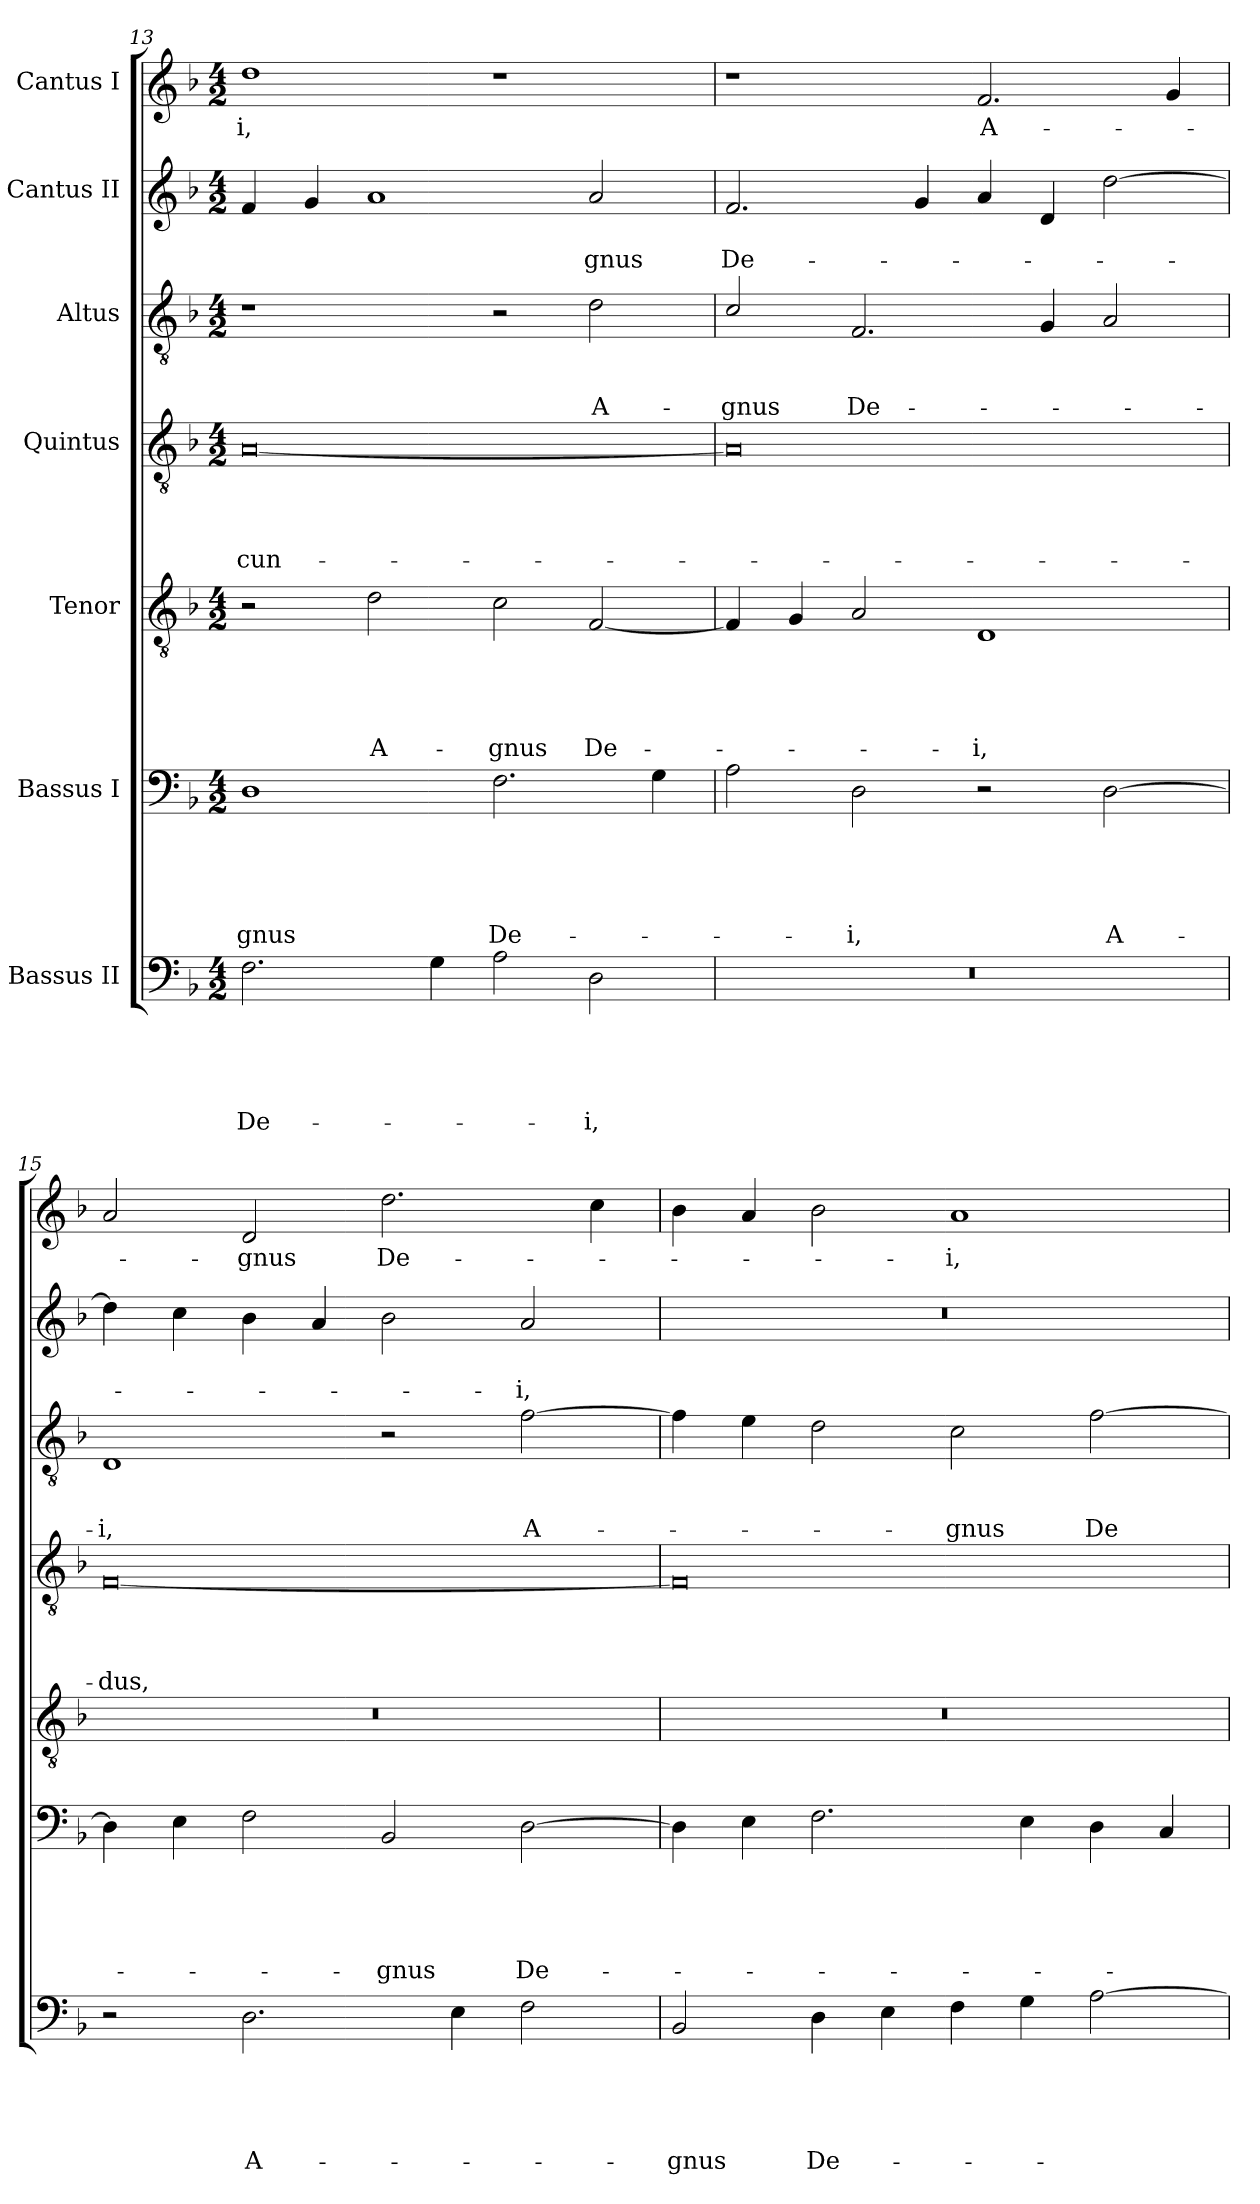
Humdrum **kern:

**kern	**text	**text	**text	**text	**text	**kern	**text	**text	**text	**text	**text	**kern	**text	**text	**text	**text	**text	**kern	**text	**text	**text	**text	**kern	**text	**text	**text	**kern	**text	**text	**kern	**text
*part7	*part7	*part7	*part7	*part7	*part7	*part6	*part6	*part6	*part6	*part6	*part6	*part5	*part5	*part5	*part5	*part5	*part5	*part4	*part4	*part4	*part4	*part4	*part3	*part3	*part3	*part3	*part2	*part2	*part2	*part1	*part1
*staff7	*staff7	*staff7	*staff7	*staff7	*staff7	*staff6	*staff6	*staff6	*staff6	*staff6	*staff6	*staff5	*staff5	*staff5	*staff5	*staff5	*staff5	*staff4	*staff4	*staff4	*staff4	*staff4	*staff3	*staff3	*staff3	*staff3	*staff2	*staff2	*staff2	*staff1	*staff1
*I"Bassus II	*	*	*	*	*	*I"Bassus I	*	*	*	*	*	*I"Tenor	*	*	*	*	*	*I"Quintus	*	*	*	*	*I"Altus	*	*	*	*I"Cantus II	*	*	*I"Cantus I	*
*clefF4	*	*	*	*	*	*clefF4	*	*	*	*	*	*clefGv2	*	*	*	*	*	*clefGv2	*	*	*	*	*clefGv2	*	*	*	*clefG2	*	*	*clefG2	*
*k[b-]	*	*	*	*	*	*k[b-]	*	*	*	*	*	*k[b-]	*	*	*	*	*	*k[b-]	*	*	*	*	*k[b-]	*	*	*	*k[b-]	*	*	*k[b-]	*
*M4/2	*	*	*	*	*	*M4/2	*	*	*	*	*	*M4/2	*	*	*	*	*	*M4/2	*	*	*	*	*M4/2	*	*	*	*M4/2	*	*	*M4/2	*
=13	=13	=13	=13	=13	=13	=13	=13	=13	=13	=13	=13	=13	=13	=13	=13	=13	=13	=13	=13	=13	=13	=13	=13	=13	=13	=13	=13	=13	=13	=13	=13
2.F\	.	.	.	.	De-	1D\	.	.	.	.	-gnus	2r	.	.	.	.	.	[0A/	.	.	.	-cun-	1r	.	.	.	4f/	.	.	1dd\	-i,
.	.	.	.	.	.	.	.	.	.	.	.	.	.	.	.	.	.	.	.	.	.	.	.	.	.	.	4g/	.	.	.	.
.	.	.	.	.	.	.	.	.	.	.	.	2d\	.	.	.	.	A-	.	.	.	.	.	.	.	.	.	1a/	.	.	.	.
4G\	.	.	.	.	.	.	.	.	.	.	.	.	.	.	.	.	.	.	.	.	.	.	.	.	.	.	.	.	.	.	.
2A\	.	.	.	.	.	2.F\	.	.	.	.	De-	2c\	.	.	.	.	-gnus	.	.	.	.	.	2r	.	.	.	.	.	.	1r	.
2D\	.	.	.	.	-i,	.	.	.	.	.	.	[2F/	.	.	.	.	De-	.	.	.	.	.	2d\	.	.	A-	2a/	.	-gnus	.	.
.	.	.	.	.	.	4G\	.	.	.	.	.	.	.	.	.	.	.	.	.	.	.	.	.	.	.	.	.	.	.	.	.
=14	=14	=14	=14	=14	=14	=14	=14	=14	=14	=14	=14	=14	=14	=14	=14	=14	=14	=14	=14	=14	=14	=14	=14	=14	=14	=14	=14	=14	=14	=14	=14
0r	.	.	.	.	.	2A\	.	.	.	.	.	4F/]	.	.	.	.	.	0A/]	.	.	.	.	2c/	.	.	-gnus	2.f/	.	De-	1r	.
.	.	.	.	.	.	.	.	.	.	.	.	4G/	.	.	.	.	.	.	.	.	.	.	.	.	.	.	.	.	.	.	.
.	.	.	.	.	.	2D\	.	.	.	.	-i,	2A/	.	.	.	.	.	.	.	.	.	.	2.F/	.	.	De-	.	.	.	.	.
.	.	.	.	.	.	.	.	.	.	.	.	.	.	.	.	.	.	.	.	.	.	.	.	.	.	.	4g/	.	.	.	.
.	.	.	.	.	.	2r	.	.	.	.	.	1D/	.	.	.	.	-i,	.	.	.	.	.	.	.	.	.	4a/	.	.	2.f/	A-
.	.	.	.	.	.	.	.	.	.	.	.	.	.	.	.	.	.	.	.	.	.	.	4G/	.	.	.	4d/	.	.	.	.
.	.	.	.	.	.	[2D\	.	.	.	.	A-	.	.	.	.	.	.	.	.	.	.	.	2A/	.	.	.	[2dd\	.	.	.	.
.	.	.	.	.	.	.	.	.	.	.	.	.	.	.	.	.	.	.	.	.	.	.	.	.	.	.	.	.	.	4g/	.
=15	=15	=15	=15	=15	=15	=15	=15	=15	=15	=15	=15	=15	=15	=15	=15	=15	=15	=15	=15	=15	=15	=15	=15	=15	=15	=15	=15	=15	=15	=15	=15
2r	.	.	.	.	.	4D\]	.	.	.	.	.	0r	.	.	.	.	.	[0F/	.	.	.	-dus,	1D/	.	.	-i,	4dd\]	.	.	2a/	.
.	.	.	.	.	.	4E\	.	.	.	.	.	.	.	.	.	.	.	.	.	.	.	.	.	.	.	.	4cc\	.	.	.	.
2.D\	.	.	.	.	A-	2F\	.	.	.	.	.	.	.	.	.	.	.	.	.	.	.	.	.	.	.	.	4b-\	.	.	2d/	-gnus
.	.	.	.	.	.	.	.	.	.	.	.	.	.	.	.	.	.	.	.	.	.	.	.	.	.	.	4a/	.	.	.	.
.	.	.	.	.	.	2BB-/	.	.	.	.	-gnus	.	.	.	.	.	.	.	.	.	.	.	2r	.	.	.	2b-\	.	.	2.dd\	De-
4E\	.	.	.	.	.	.	.	.	.	.	.	.	.	.	.	.	.	.	.	.	.	.	.	.	.	.	.	.	.	.	.
2F\	.	.	.	.	.	[2D\	.	.	.	.	De-	.	.	.	.	.	.	.	.	.	.	.	[2f\	.	.	A-	2a/	.	-i,	.	.
.	.	.	.	.	.	.	.	.	.	.	.	.	.	.	.	.	.	.	.	.	.	.	.	.	.	.	.	.	.	4cc\	.
=16	=16	=16	=16	=16	=16	=16	=16	=16	=16	=16	=16	=16	=16	=16	=16	=16	=16	=16	=16	=16	=16	=16	=16	=16	=16	=16	=16	=16	=16	=16	=16
2BB-/	.	.	.	.	-gnus	4D\]	.	.	.	.	.	0r	.	.	.	.	.	0F/]	.	.	.	.	4f\]	.	.	.	0r	.	.	4b-\	.
.	.	.	.	.	.	4E\	.	.	.	.	.	.	.	.	.	.	.	.	.	.	.	.	4e\	.	.	.	.	.	.	4a/	.
4D\	.	.	.	.	De-	2.F\	.	.	.	.	.	.	.	.	.	.	.	.	.	.	.	.	2d\	.	.	.	.	.	.	2b-\	.
4E\	.	.	.	.	.	.	.	.	.	.	.	.	.	.	.	.	.	.	.	.	.	.	.	.	.	.	.	.	.	.	.
4F\	.	.	.	.	.	.	.	.	.	.	.	.	.	.	.	.	.	.	.	.	.	.	2c\	.	.	-gnus	.	.	.	1a/	-i,
4G\	.	.	.	.	.	4E\	.	.	.	.	.	.	.	.	.	.	.	.	.	.	.	.	.	.	.	.	.	.	.	.	.
[2A\	.	.	.	.	.	4D\	.	.	.	.	.	.	.	.	.	.	.	.	.	.	.	.	[2f\	.	.	De-	.	.	.	.	.
.	.	.	.	.	.	4C/	.	.	.	.	.	.	.	.	.	.	.	.	.	.	.	.	.	.	.	.	.	.	.	.	.
=	=	=	=	=	=	=	=	=	=	=	=	=	=	=	=	=	=	=	=	=	=	=	=	=	=	=	=	=	=	=	=
*-	*-	*-	*-	*-	*-	*-	*-	*-	*-	*-	*-	*-	*-	*-	*-	*-	*-	*-	*-	*-	*-	*-	*-	*-	*-	*-	*-	*-	*-	*-	*-
